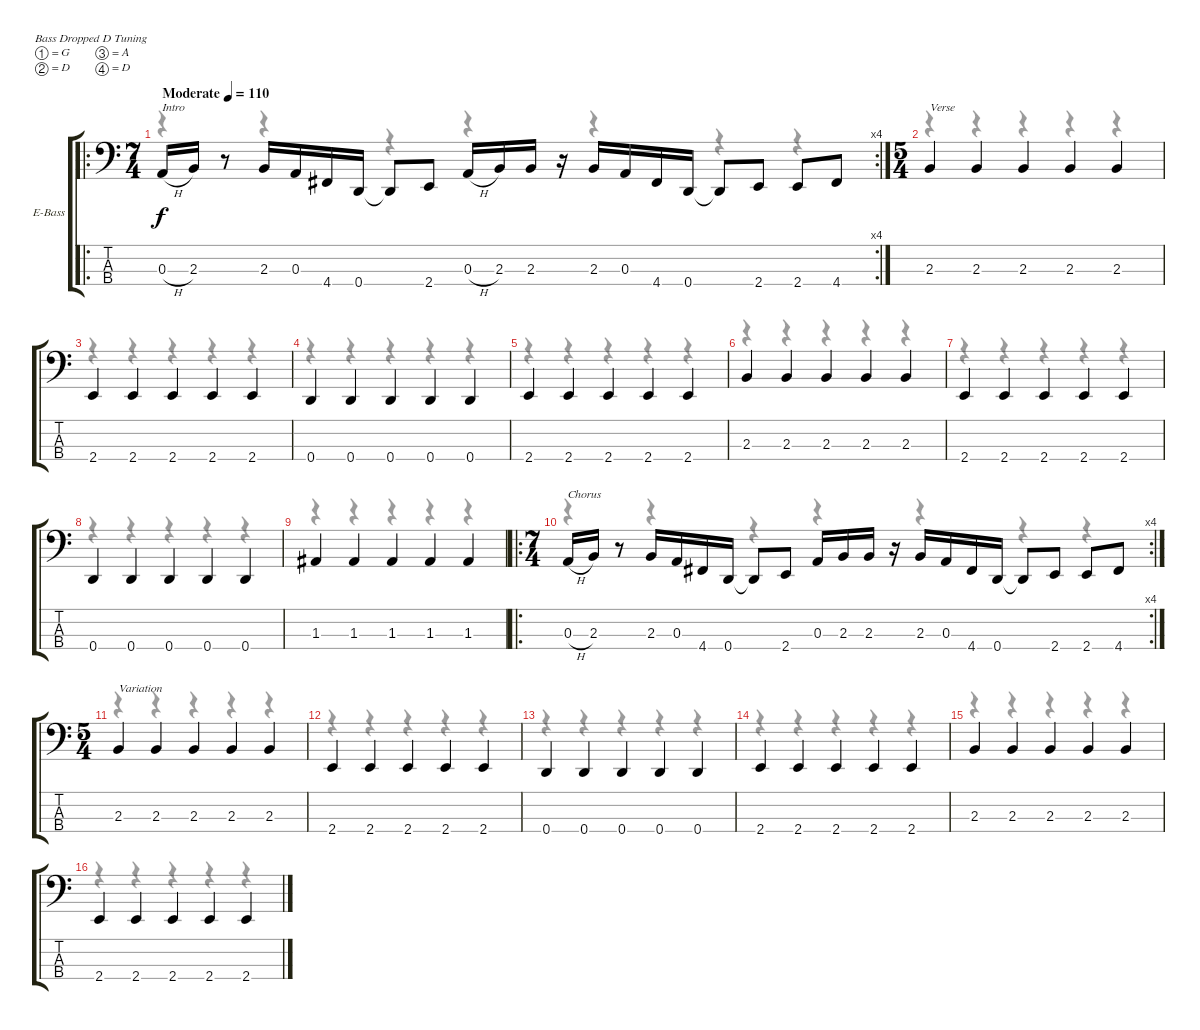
\bracketExtendMode groupsimilarinstruments
\firstSystemTrackNameOrientation horizontal
\otherSystemsTrackNameOrientation horizontal
\track ("Bass" "E-Bass") {instrument electricbassfinger}
\staff {score tabs}
\tuning (G2 D2 A1 D1)
\voice
\ro
\rc 4
\ts (7 4)
\beaming (8 5 3 3 3)
\tempo (110 "Moderate")
\clef f4
\ks c
0.3{h}.16{txt "Intro" dy f instrument electricbassfinger} 2.3.16{beam split} r.8{beam split} 2.3.16 0.3.16 4.4.16 0.4.16{beam split} 0.4{t}.8{beam merge} 2.4.8{beam split} 0.3{h}.16 2.3.16 2.3.16 r.16 2.3.16 0.3.16 4.4.16 0.4.16{beam split} 0.4{t}.8{beam merge} 2.4.8{beam split} 2.4.8 4.4.8 |
\ts (5 4)
\beaming (8 4 2 2 2)
2.3.4{txt "Verse"} 2.3.4 2.3.4 2.3.4 2.3.4 |
2.4.4 2.4.4 2.4.4 2.4.4 2.4.4 |
0.4.4 0.4.4 0.4.4 0.4.4 0.4.4 |
2.4.4 2.4.4 2.4.4 2.4.4 2.4.4 |
2.3.4 2.3.4 2.3.4 2.3.4 2.3.4 |
2.4.4 2.4.4 2.4.4 2.4.4 2.4.4 |
0.4.4 0.4.4 0.4.4 0.4.4 0.4.4 |
1.3.4 1.3.4 1.3.4 1.3.4 1.3.4 |
\ro
\rc 4
\ts (7 4)
\beaming (8 5 3 3 3)
0.3{h}.16{txt "Chorus"} 2.3.16{beam split} r.8{beam split} 2.3.16 0.3.16 4.4.16 0.4.16{beam split} 0.4{t}.8{beam merge} 2.4.8{beam split} 0.3.16 2.3.16 2.3.16 r.16 2.3.16 0.3.16 4.4.16 0.4.16{beam split} 0.4{t}.8{beam merge} 2.4.8{beam split} 2.4.8 4.4.8 |
\ts (5 4)
\beaming (8 4 2 2 2)
2.3.4{txt "Variation"} 2.3.4 2.3.4 2.3.4 2.3.4 |
2.4.4 2.4.4 2.4.4 2.4.4 2.4.4 |
0.4.4 0.4.4 0.4.4 0.4.4 0.4.4 |
2.4.4 2.4.4 2.4.4 2.4.4 2.4.4 |
2.3.4 2.3.4 2.3.4 2.3.4 2.3.4 |
2.4.4 2.4.4 2.4.4 2.4.4 2.4.4
\voice
\clef f4
\ottava regular
\simile none
\ks c
r.4{dy mf} r.4 r.4 r.4 r.4 r.4 r.4 |
r.4 r.4 r.4 r.4 r.4 |
r.4 r.4 r.4 r.4 r.4 |
r.4 r.4 r.4 r.4 r.4 |
r.4 r.4 r.4 r.4 r.4 |
r.4 r.4 r.4 r.4 r.4 |
r.4 r.4 r.4 r.4 r.4 |
r.4 r.4 r.4 r.4 r.4 |
r.4 r.4 r.4 r.4 r.4 |
r.4 r.4 r.4 r.4 r.4 r.4 r.4 |
r.4 r.4 r.4 r.4 r.4 |
r.4 r.4 r.4 r.4 r.4 |
r.4 r.4 r.4 r.4 r.4 |
r.4 r.4 r.4 r.4 r.4 |
r.4 r.4 r.4 r.4 r.4 |
r.4 r.4 r.4 r.4 r.4
